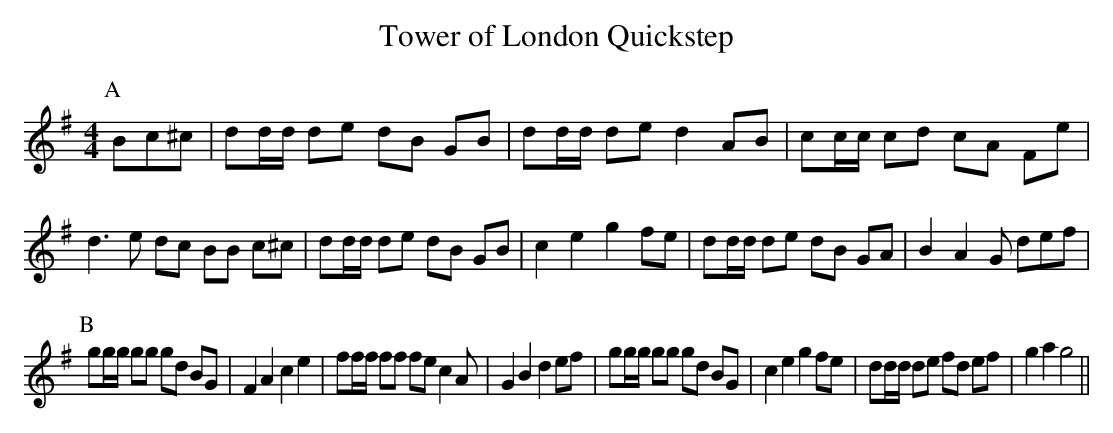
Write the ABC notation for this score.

X:1
T:Tower of London Quickstep
M:4/4
L:1/4
K:G
P:A
B/2c/2^c/2 | d/2d/4d/4 d/2e/2 d/2B/2 G/2B/2 | d/2d/4d/4 d/2e/2 d A/2B/2
| c/2c/4c/4 c/2d/2 c/2A/2 F/2e/2 | d>e d/2c/2 B/2B/2 c/2^c/2 | d/2d/4d/4
 d/2e/2 d/2B/2 G/2B/2 | c e g f/2e/2 | d/2d/4d/4 d/2e/2 d/2B/2 G/2A/2 |B
 A G/2 d/2e/2f/2| !
P:B
g/2g/4g/4 g/2g/2 g/2d/2 B/2G/2 | F A c e | f/2f/4f/4 f/2f/2 f/2e/2 c
/2A/2 |  G B d e/2f/2 | g/2g/4g/4 g/2g/2 g/2d/2 B/2G/2 | c e g f/2e/2 |
d/2d/4d/4 d/2e/2
 f/2d/2 e/2f/2 | g a g2 ||
